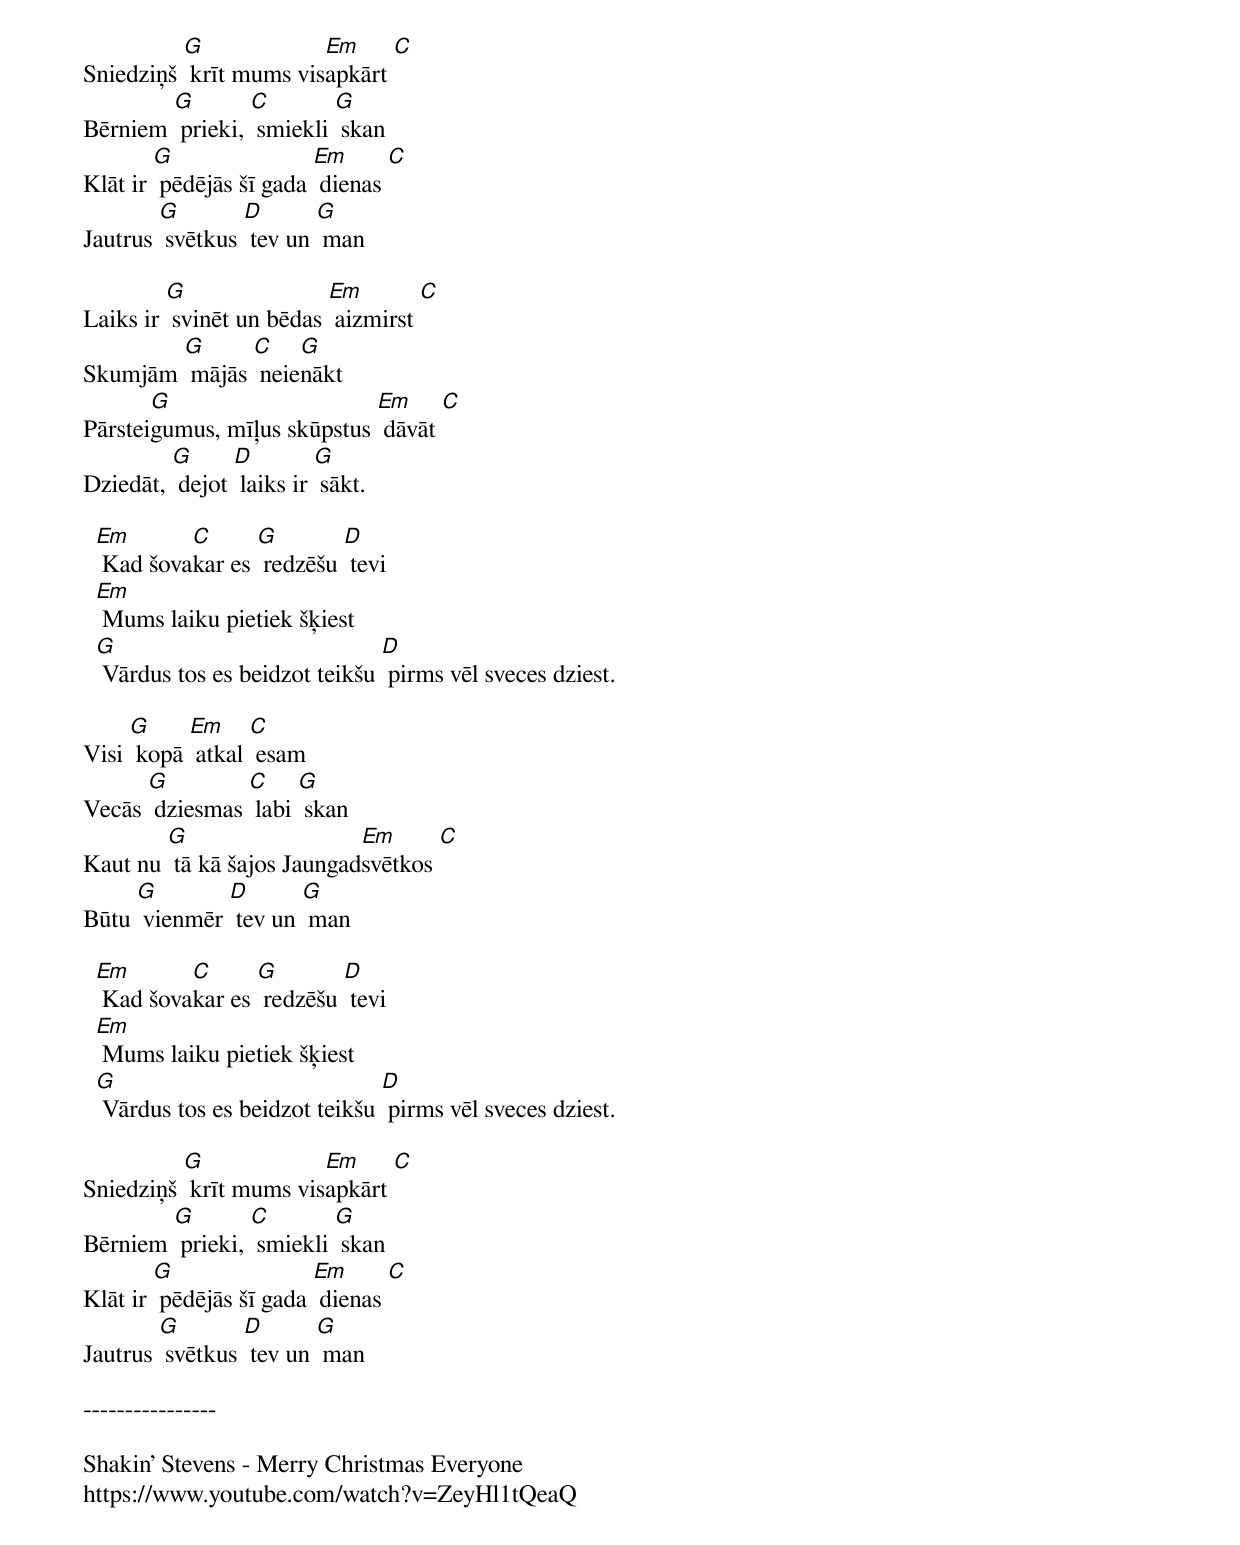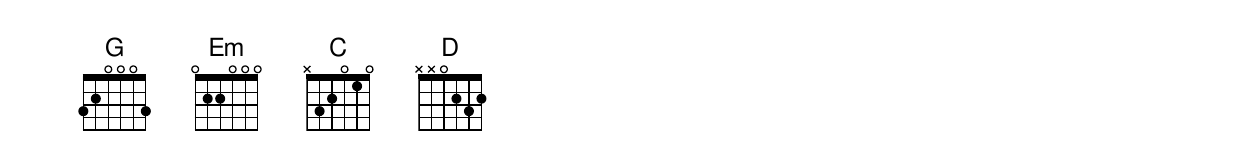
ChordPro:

Sniedziņš [G] krīt mums vis[Em]apkārt [C]
Bērniem [G] prieki, [C] smiekli [G] skan
Klāt ir [G] pēdējās šī gada [Em] dienas [C]
Jautrus [G] svētkus [D] tev un [G] man

Laiks ir [G] svinēt un bēdas [Em] aizmirst [C]
Skumjām [G] mājās [C] neie[G]nākt
Pārstei[G]gumus, mīļus skūpstus [Em] dāvāt [C]
Dziedāt, [G] dejot [D] laiks ir [G] sākt.

  [Em] Kad šova[C]kar es [G] redzēšu [D] tevi
  [Em] Mums laiku pietiek šķiest
  [G] Vārdus tos es beidzot teikšu [D] pirms vēl sveces dziest.

Visi [G] kopā [Em] atkal [C] esam
Vecās [G] dziesmas [C] labi [G] skan
Kaut nu [G] tā kā šajos Jaungad[Em]svētkos [C]
Būtu [G] vienmēr [D] tev un [G] man

  [Em] Kad šova[C]kar es [G] redzēšu [D] tevi
  [Em] Mums laiku pietiek šķiest
  [G] Vārdus tos es beidzot teikšu [D] pirms vēl sveces dziest.

Sniedziņš [G] krīt mums vis[Em]apkārt [C]
Bērniem [G] prieki, [C] smiekli [G] skan
Klāt ir [G] pēdējās šī gada [Em] dienas [C]
Jautrus [G] svētkus [D] tev un [G] man

----------------

Shakin' Stevens - Merry Christmas Everyone
https://www.youtube.com/watch?v=ZeyHl1tQeaQ
